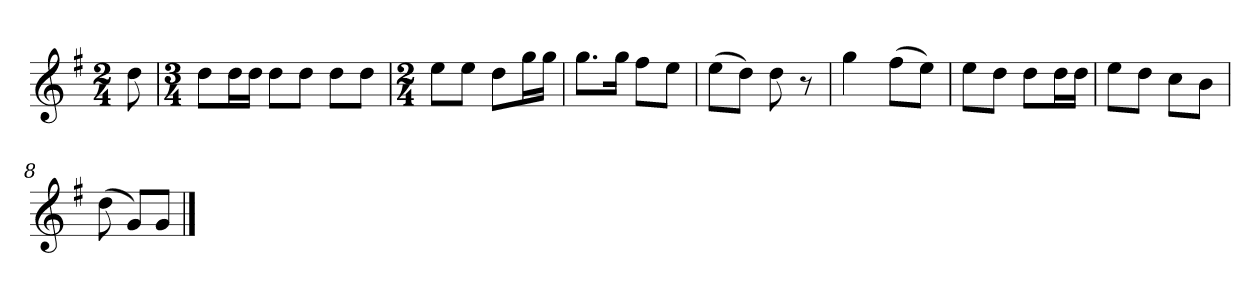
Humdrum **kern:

**kern
*part1
*staff1
*k[f#]
*M2/4
*MM120
=
8dd
=1
*M3/4
8ddL
16ddL
16ddJJ
8ddL
8ddJ
8ddL
8ddJ
=2
*M2/4
8eeL
8eeJ
8ddL
16ggL
16ggJJ
=3
8.ggL
16ggJk
8ff#L
8eeJ
=4
(8eeL
8ddJ)
8dd
8r
=5
4gg
(8ff#L
8eeJ)
=6
8eeL
8ddJ
8ddL
16ddL
16ddJJ
=7
8eeL
8ddJ
8ccL
8bJ
=8
(8dd
8gL)
8gJ
==
*-
